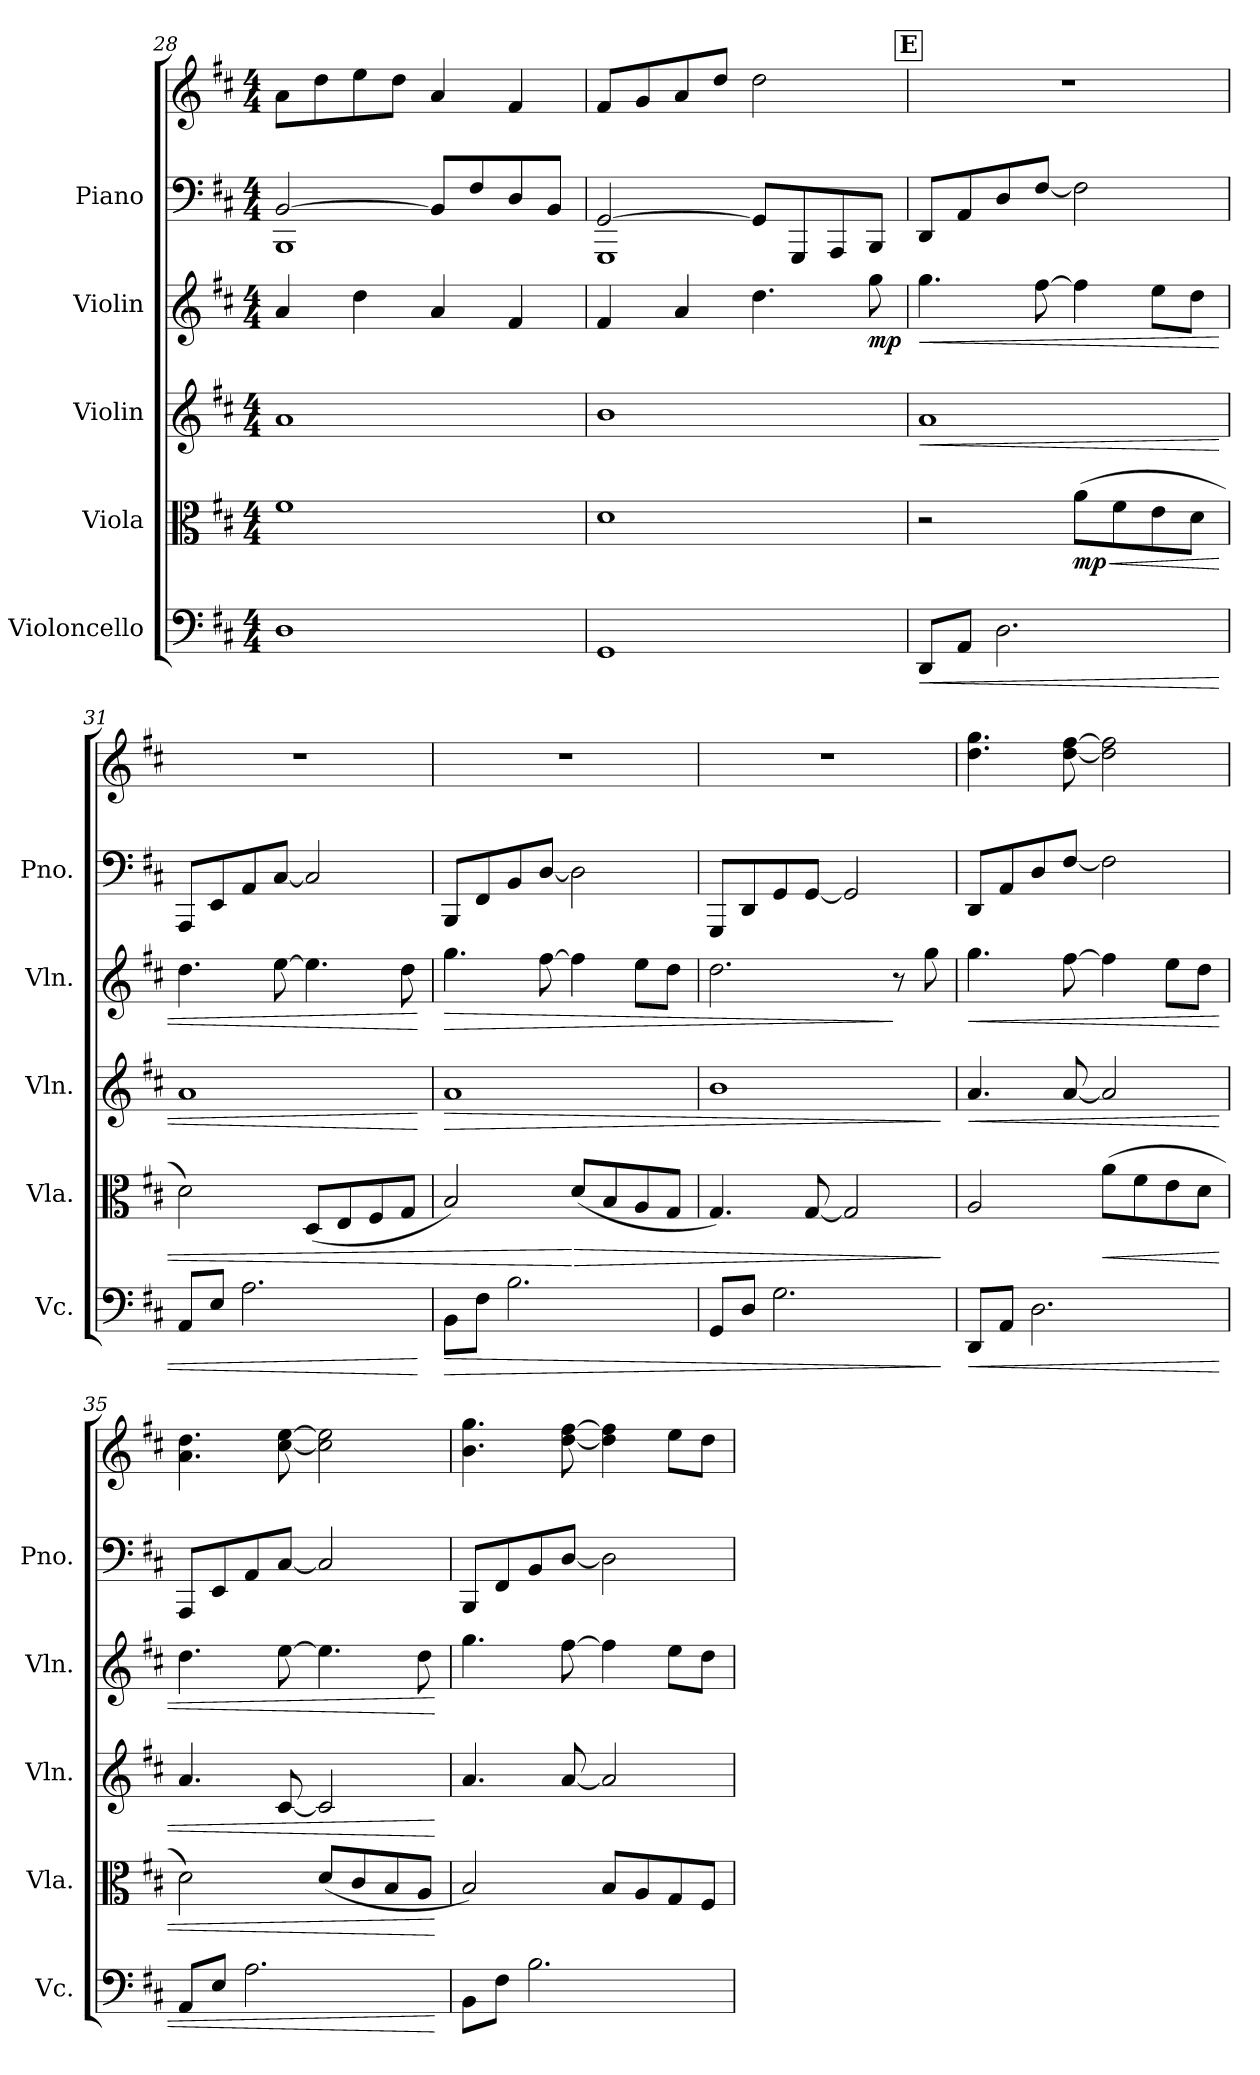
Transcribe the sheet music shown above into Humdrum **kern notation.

**kern	**dynam	**kern	**dynam	**kern	**dynam	**kern	**dynam	**kern	**kern
*part5	*part5	*part4	*part4	*part3	*part3	*part2	*part2	*part1	*part1
*staff6	*staff6	*staff5	*staff5	*staff4	*staff4	*staff3	*staff3	*staff2	*staff1
*I"Violoncello	*	*I"Viola	*	*I"Violin	*	*I"Violin	*	*I"Piano	*
*I'Vc.	*	*I'Vla.	*	*I'Vln.	*	*I'Vln.	*	*I'Pno.	*
*clefF4	*	*clefC3	*	*clefG2	*	*clefG2	*	*clefF4	*clefG2
*k[f#c#]	*	*k[f#c#]	*	*k[f#c#]	*	*k[f#c#]	*	*k[f#c#]	*k[f#c#]
*M4/4	*	*M4/4	*	*M4/4	*	*M4/4	*	*M4/4	*M4/4
=28	=28	=28	=28	=28	=28	=28	=28	=28	=28
*	*	*	*	*	*	*	*	*^	*
1D	.	1f#	.	1a	.	4a/	.	[2BB/	1BBB	8a\L
.	.	.	.	.	.	.	.	.	.	8dd\
.	.	.	.	.	.	4dd\	.	.	.	8ee\
.	.	.	.	.	.	.	.	.	.	8dd\J
.	.	.	.	.	.	4a/	.	8BB/L]	.	4a/
.	.	.	.	.	.	.	.	8F#/	.	.
.	.	.	.	.	.	4f#/	.	8D/	.	4f#/
.	.	.	.	.	.	.	.	8BB/J	.	.
!!LO:PB:g=z
=29	=29	=29	=29	=29	=29	=29	=29	=29	=29	=29
1GG	.	1d	.	1b	.	4f#/	.	[2GG/	1GGG	8f#/L
.	.	.	.	.	.	.	.	.	.	8g/
.	.	.	.	.	.	4a/	.	.	.	8a/
.	.	.	.	.	.	.	.	.	.	8dd/J
.	.	.	.	.	.	4.dd\	.	8GG/L]	.	2dd\
.	.	.	.	.	.	.	.	8GGG/	.	.
.	.	.	.	.	.	.	.	8AAA/	.	.
!	!	!	!	!	!	!	!LO:DY:b	!	!	!
.	.	.	.	.	.	8gg\	mp	8BBB/J	.	.
*	*	*	*	*	*	*	*	*v	*v	*
!!LO:REH:place=s1:a:B:fs=14:t=E
=30	=30	=30	=30	=30	=30	=30	=30	=30	=30
!	!LO:HP:b	!	!	!	!LO:HP:b	!	!LO:HP:b	!	!
8DD/L	<	2r	.	1a	<	4.gg\	<	8DD/L	1r
8AA/J	.	.	.	.	.	.	.	8AA/	.
2.D\	.	.	.	.	.	.	.	8D/	.
.	.	.	.	.	.	[8ff#\	.	[8F#/J	.
!	!	!	!LO:HP:b	!	!	!	!	!	!
!	!	!	!LO:DY:n=1:b	!	!	!	!	!	!
.	.	(>8a\L	< mp	.	.	4ff#\]	.	2F#\]	.
.	.	8f#\	.	.	.	.	.	.	.
.	.	8e\	.	.	.	8ee\L	.	.	.
.	.	8d\J	.	.	.	8dd\J	.	.	.
=31	=31	=31	=31	=31	=31	=31	=31	=31	=31
8AA/L	.	2d\)	.	1a	.	4.dd\	.	8AAA/L	1r
8E/J	.	.	.	.	.	.	.	8EE/	.
2.A\	.	.	.	.	.	.	.	8AA/	.
.	.	.	.	.	.	[8ee\	.	[8C#/J	.
.	.	(<8D/L	.	.	.	4.ee\]	.	2C#/]	.
.	.	8E/	.	.	.	.	.	.	.
.	.	8F#/	.	.	.	.	.	.	.
.	.	8G/J	.	.	.	8dd\	.	.	.
.	[	.	.	.	[	.	[	.	.
=32	=32	=32	=32	=32	=32	=32	=32	=32	=32
!	!LO:HP:b	!	!	!	!LO:HP:b	!	!LO:HP:b	!	!
8BB\L	>	2B/)	.	1a	>	4.gg\	>	8BBB/L	1r
8F#\J	.	.	.	.	.	.	.	8FF#/	.
2.B\	.	.	.	.	.	.	.	8BB/	.
.	.	.	.	.	.	[8ff#\	.	[8D/J	.
!	!	!	!LO:HP:n=1:b	!	!	!	!	!	!
.	.	(<8d/L	[ >	.	.	4ff#\]	.	2D\]	.
.	.	8B/	.	.	.	.	.	.	.
.	.	8A/	.	.	.	8ee\L	.	.	.
.	.	8G/J	.	.	.	8dd\J	.	.	.
!!LO:LB:g=z
=33	=33	=33	=33	=33	=33	=33	=33	=33	=33
8GG/L	.	4.G/)	.	1b	.	2.dd\	.	8GGG/L	1r
8D/J	.	.	.	.	.	.	.	8DD/	.
2.G\	.	.	.	.	.	.	.	8GG/	.
.	.	[8G/	.	.	.	.	.	[8GG/J	.
.	.	2G/]	.	.	.	.	.	2GG/]	.
.	.	.	.	.	.	8r	]	.	.
.	.	.	.	.	.	8gg\	.	.	.
.	]	.	]	.	]	.	.	.	.
=34	=34	=34	=34	=34	=34	=34	=34	=34	=34
!	!LO:HP:b	!	!	!	!LO:HP:b	!	!LO:HP:b	!	!
8DD/L	<	2A/	.	4.a/	<	4.gg\	<	8DD/L	4.dd\ 4.gg\
8AA/J	.	.	.	.	.	.	.	8AA/	.
2.D\	.	.	.	.	.	.	.	8D/	.
.	.	.	.	[8a/	.	[8ff#\	.	[8F#/J	[8dd\ [8ff#\
!	!	!	!LO:HP:b	!	!	!	!	!	!
.	.	(>8a\L	<	2a/]	.	4ff#\]	.	2F#\]	2dd\] 2ff#\]
.	.	8f#\	.	.	.	.	.	.	.
.	.	8e\	.	.	.	8ee\L	.	.	.
.	.	8d\J	.	.	.	8dd\J	.	.	.
=35	=35	=35	=35	=35	=35	=35	=35	=35	=35
8AA/L	.	2d\)	.	4.a/	.	4.dd\	.	8AAA/L	4.a\ 4.dd\
8E/J	.	.	.	.	.	.	.	8EE/	.
2.A\	.	.	.	.	.	.	.	8AA/	.
.	.	.	.	[8c#/	.	[8ee\	.	[8C#/J	[8cc#\ [8ee\
.	.	(<8d/L	.	2c#/]	.	4.ee\]	.	2C#/]	2cc#\] 2ee\]
.	.	8c#/	.	.	.	.	.	.	.
.	.	8B/	.	.	.	.	.	.	.
.	.	8A/J	.	.	.	8dd\	.	.	.
.	[	.	[	.	[	.	[	.	.
=36	=36	=36	=36	=36	=36	=36	=36	=36	=36
8BB\L	.	2B/)	.	4.a/	.	4.gg\	.	8BBB/L	4.b\ 4.gg\
8F#\J	.	.	.	.	.	.	.	8FF#/	.
2.B\	.	.	.	.	.	.	.	8BB/	.
.	.	.	.	[8a/	.	[8ff#\	.	[8D/J	[8dd\ [8ff#\
.	.	8B/L	.	2a/]	.	4ff#\]	.	2D\]	4dd\] 4ff#\]
.	.	8A/	.	.	.	.	.	.	.
.	.	8G/	.	.	.	8ee\L	.	.	8ee\L
.	.	8F#/J	.	.	.	8dd\J	.	.	8dd\J
=	=	=	=	=	=	=	=	=	=
*-	*-	*-	*-	*-	*-	*-	*-	*-	*-
